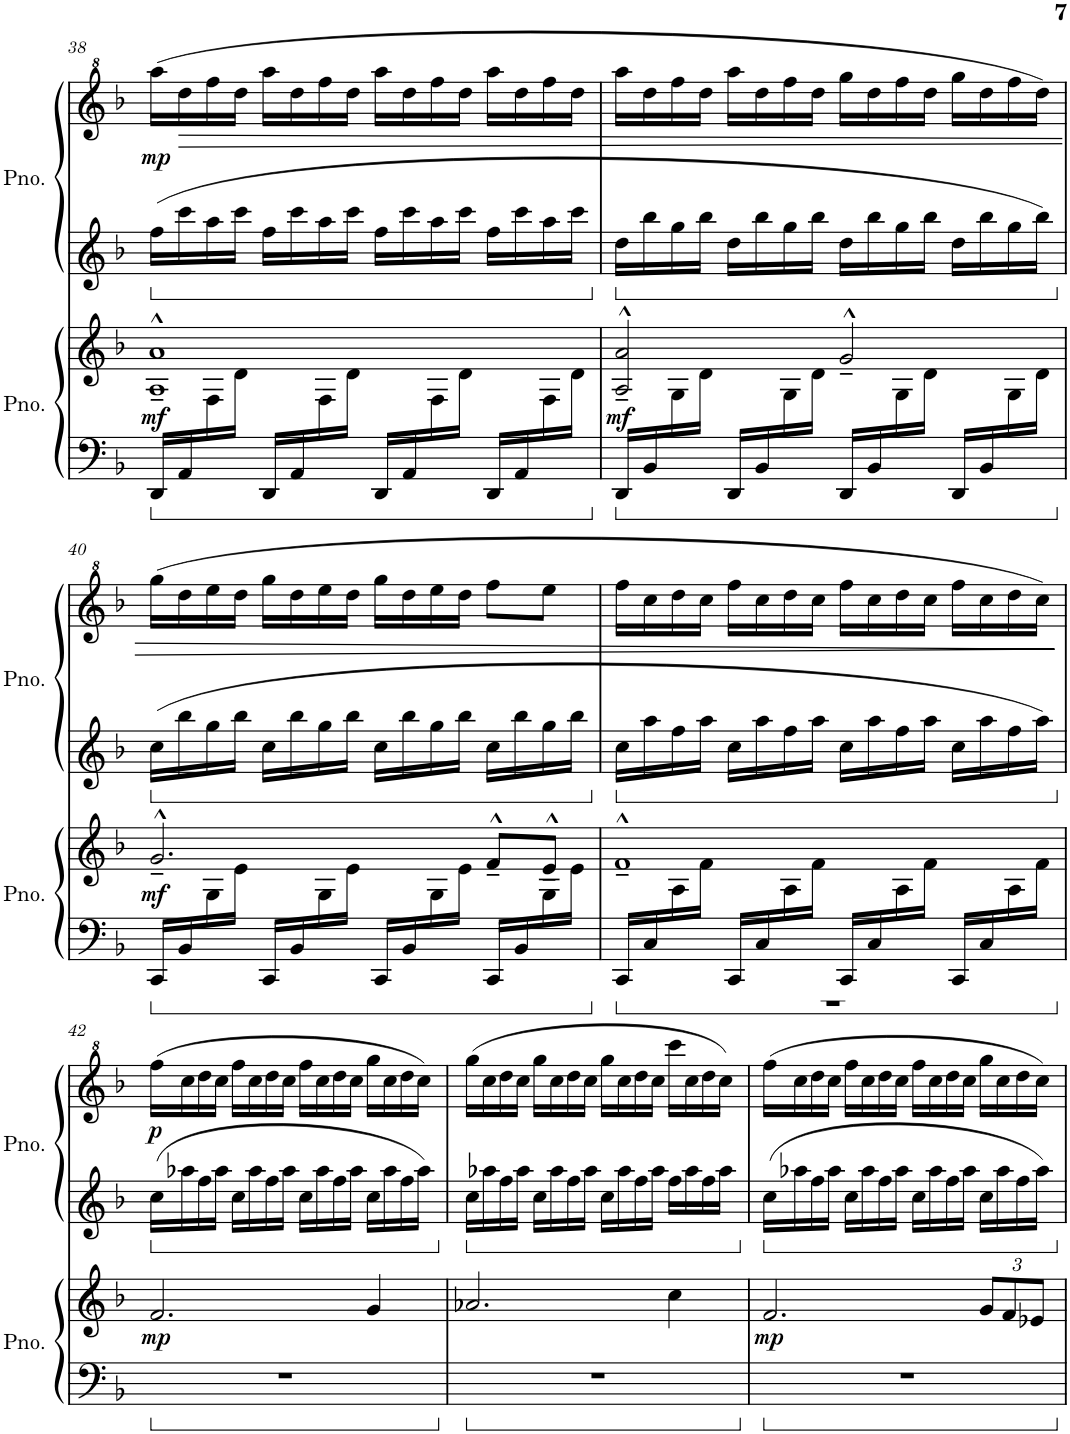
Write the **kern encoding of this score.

**kern	**kern	**dynam	**kern	**kern	**dynam
*part2	*part2	*part2	*part1	*part1	*part1
*staff4	*staff3	*staff3/4	*staff2	*staff1	*staff1/2
*I"Piano	*	*	*I"Piano	*	*
*I'Pno.	*	*	*I'Pno.	*	*
!!LO:PB:g=z
*clefF4	*clefG2	*	*clefG2	*clefG2	*
*k[b-]	*k[b-]	*	*k[b-]	*k[b-]	*
*M4/4	*M4/4	*	*M4/4	*M4/4	*
*ped	*	*	*	*	*
=38	=38	=38	=38	=38	=38
*	*^	*	*	*	*
!	!	!	!LO:DY:b	!	!	!LO:DY:b
16DD/LL	1A~^^ 1a~^^	8ryy	mf	16ff\LL	(16aaa\LL	mp
!	!	!	!	!	!	!LO:HP:b
16AA/	.	.	.	16ccc\	16ddd\	>
8ryy	.	16F\	.	16aa\	16fff\	.
.	.	16d\JJ	.	16ccc\JJ	16ddd\JJ	.
16DD/LL	.	8ryy	.	16ff\LL	16aaa\LL	.
16AA/	.	.	.	16ccc\	16ddd\	.
8ryy	.	16F\	.	16aa\	16fff\	.
.	.	16d\JJ	.	16ccc\JJ	16ddd\JJ	.
16DD/LL	.	8ryy	.	16ff\LL	16aaa\LL	.
16AA/	.	.	.	16ccc\	16ddd\	.
8ryy	.	16F\	.	16aa\	16fff\	.
.	.	16d\JJ	.	16ccc\JJ	16ddd\JJ	.
16DD/LL	.	8ryy	.	16ff\LL	16aaa\LL	.
16AA/	.	.	.	16ccc\	16ddd\	.
8ryy	.	16F\	.	16aa\	16fff\	.
.	.	16d\JJ	.	16ccc\JJ	16ddd\JJ	.
=39	=39	=39	=39	=39	=39	=39
*ped	*	*	*	*	*	*
*	*Xped	*	*	*	*	*
!	!	!	!LO:DY:b	!	!	!
16DD/LL	2A/~^^ 2a/~^^	8ryy	mf	16dd\LL	16aaa\LL	.
16BB-/	.	.	.	16bb-\	16ddd\	.
8ryy	.	16G\	.	16gg\	16fff\	.
.	.	16d\JJ	.	16bb-\JJ	16ddd\JJ	.
16DD/LL	.	8ryy	.	16dd\LL	16aaa\LL	.
16BB-/	.	.	.	16bb-\	16ddd\	.
8ryy	.	16G\	.	16gg\	16fff\	.
.	.	16d\JJ	.	16bb-\JJ	16ddd\JJ	.
16DD/LL	2g~^^/	8ryy	.	16dd\LL	16ggg\LL	.
16BB-/	.	.	.	16bb-\	16ddd\	.
8ryy	.	16G\	.	16gg\	16fff\	.
.	.	16d\JJ	.	16bb-\JJ	16ddd\JJ	.
16DD/LL	.	8ryy	.	16dd\LL	16ggg\LL	.
16BB-/	.	.	.	16bb-\	16ddd\	.
8ryy	.	16G\	.	16gg\	16fff\	.
.	.	16d\JJ	.	16bb-\JJ	16ddd\JJ)	.
!!LO:LB:g=z
=40	=40	=40	=40	=40	=40	=40
*ped	*	*	*	*	*	*
*	*Xped	*	*	*	*	*
!	!	!	!LO:DY:b	!	!	!
16CC/LL	2.g~^^/	8ryy	mf	16cc\LL	(16ggg\LL	.
16BB-/	.	.	.	16bb-\	16ddd\	.
8ryy	.	16G\	.	16gg\	16eee\	.
.	.	16e\JJ	.	16bb-\JJ	16ddd\JJ	.
16CC/LL	.	8ryy	.	16cc\LL	16ggg\LL	.
16BB-/	.	.	.	16bb-\	16ddd\	.
8ryy	.	16G\	.	16gg\	16eee\	.
.	.	16e\JJ	.	16bb-\JJ	16ddd\JJ	.
16CC/LL	.	8ryy	.	16cc\LL	16ggg\LL	.
16BB-/	.	.	.	16bb-\	16ddd\	.
8ryy	.	16G\	.	16gg\	16eee\	.
.	.	16e\JJ	.	16bb-\JJ	16ddd\JJ	.
16CC/LL	8f~^^/L	8ryy	.	16cc\LL	8fff\L	.
16BB-/	.	.	.	16bb-\	.	.
8ryy	8e~^^/J	16G\	.	16gg\	8eee\J	.
.	.	16e\JJ	.	16bb-\JJ	.	.
=41	=41	=41	=41	=41	=41	=41
*ped	*	*	*	*	*	*
*^	*	*	*	*	*	*
*	*	*Xped	*	*	*	*	*
16CC/LL	1r	1f~^^	8ryy	.	16cc\LL	16fff\LL	.
16C/	.	.	.	.	16aa\	16ccc\	.
8ryy	.	.	16A\	.	16ff\	16ddd\	.
.	.	.	16f\JJ	.	16aa\JJ	16ccc\JJ	.
16CC/LL	.	.	8ryy	.	16cc\LL	16fff\LL	.
16C/	.	.	.	.	16aa\	16ccc\	.
8ryy	.	.	16A\	.	16ff\	16ddd\	.
.	.	.	16f\JJ	.	16aa\JJ	16ccc\JJ	.
16CC/LL	.	.	8ryy	.	16cc\LL	16fff\LL	.
16C/	.	.	.	.	16aa\	16ccc\	.
8ryy	.	.	16A\	.	16ff\	16ddd\	.
.	.	.	16f\JJ	.	16aa\JJ	16ccc\JJ	.
16CC/LL	.	.	8ryy	.	16cc\LL	16fff\LL	.
16C/	.	.	.	.	16aa\	16ccc\	.
8ryy	.	.	16A\	.	16ff\	16ddd\	.
.	.	.	16f\JJ	.	16aa\JJ	16ccc\JJ)	.
*v	*v	*	*	*	*	*	*
*	*v	*v	*	*	*	*
.	.	.	.	.	]
!!LO:LB:g=z
=42	=42	=42	=42	=42	=42
*	*Xped	*	*	*	*
!	!	!LO:DY:b	!	!	!LO:DY:b
1r	2.f/	mp	16cc\LL	(16fff\LL	p
.	.	.	16aa-X\	16ccc\	.
.	.	.	16ff\	16ddd\	.
.	.	.	16aa-\JJ	16ccc\JJ	.
.	.	.	16cc\LL	16fff\LL	.
.	.	.	16aa-\	16ccc\	.
.	.	.	16ff\	16ddd\	.
.	.	.	16aa-\JJ	16ccc\JJ	.
.	.	.	16cc\LL	16fff\LL	.
.	.	.	16aa-\	16ccc\	.
.	.	.	16ff\	16ddd\	.
.	.	.	16aa-\JJ	16ccc\JJ	.
.	4g/	.	16cc\LL	16ggg\LL	.
.	.	.	16aa-\	16ccc\	.
.	.	.	16ff\	16ddd\	.
.	.	.	16aa-\JJ	16ccc\JJ)	.
=43	=43	=43	=43	=43	=43
1r	2.a-X/	.	16cc\LL	(16ggg\LL	.
.	.	.	16aa-X\	16ccc\	.
.	.	.	16ff\	16ddd\	.
.	.	.	16aa-\JJ	16ccc\JJ	.
.	.	.	16cc\LL	16ggg\LL	.
.	.	.	16aa-\	16ccc\	.
.	.	.	16ff\	16ddd\	.
.	.	.	16aa-\JJ	16ccc\JJ	.
.	.	.	16cc\LL	16ggg\LL	.
.	.	.	16aa-\	16ccc\	.
.	.	.	16ff\	16ddd\	.
.	.	.	16aa-\JJ	16ccc\JJ	.
.	4cc\	.	16ff\LL	16cccc\LL	.
.	.	.	16aa-\	16ccc\	.
.	.	.	16ff\	16ddd\	.
.	.	.	16aa-\JJ	16ccc\JJ)	.
=44	=44	=44	=44	=44	=44
!	!	!LO:DY:b	!	!	!
1r	2.f/	mp	16cc\LL	(16fff\LL	.
.	.	.	16aa-X\	16ccc\	.
.	.	.	16ff\	16ddd\	.
.	.	.	16aa-\JJ	16ccc\JJ	.
.	.	.	16cc\LL	16fff\LL	.
.	.	.	16aa-\	16ccc\	.
.	.	.	16ff\	16ddd\	.
.	.	.	16aa-\JJ	16ccc\JJ	.
.	.	.	16cc\LL	16fff\LL	.
.	.	.	16aa-\	16ccc\	.
.	.	.	16ff\	16ddd\	.
.	.	.	16aa-\JJ	16ccc\JJ	.
*	*Xbrackettup	*	*	*	*
.	12g/L	.	16cc\LL	16ggg\LL	.
.	.	.	16aa-\	16ccc\	.
.	12f/	.	.	.	.
.	.	.	16ff\	16ddd\	.
.	12e-X/J	.	.	.	.
.	.	.	16aa-\JJ	16ccc\JJ)	.
=	=	=	=	=	=
*-	*-	*-	*-	*-	*-
